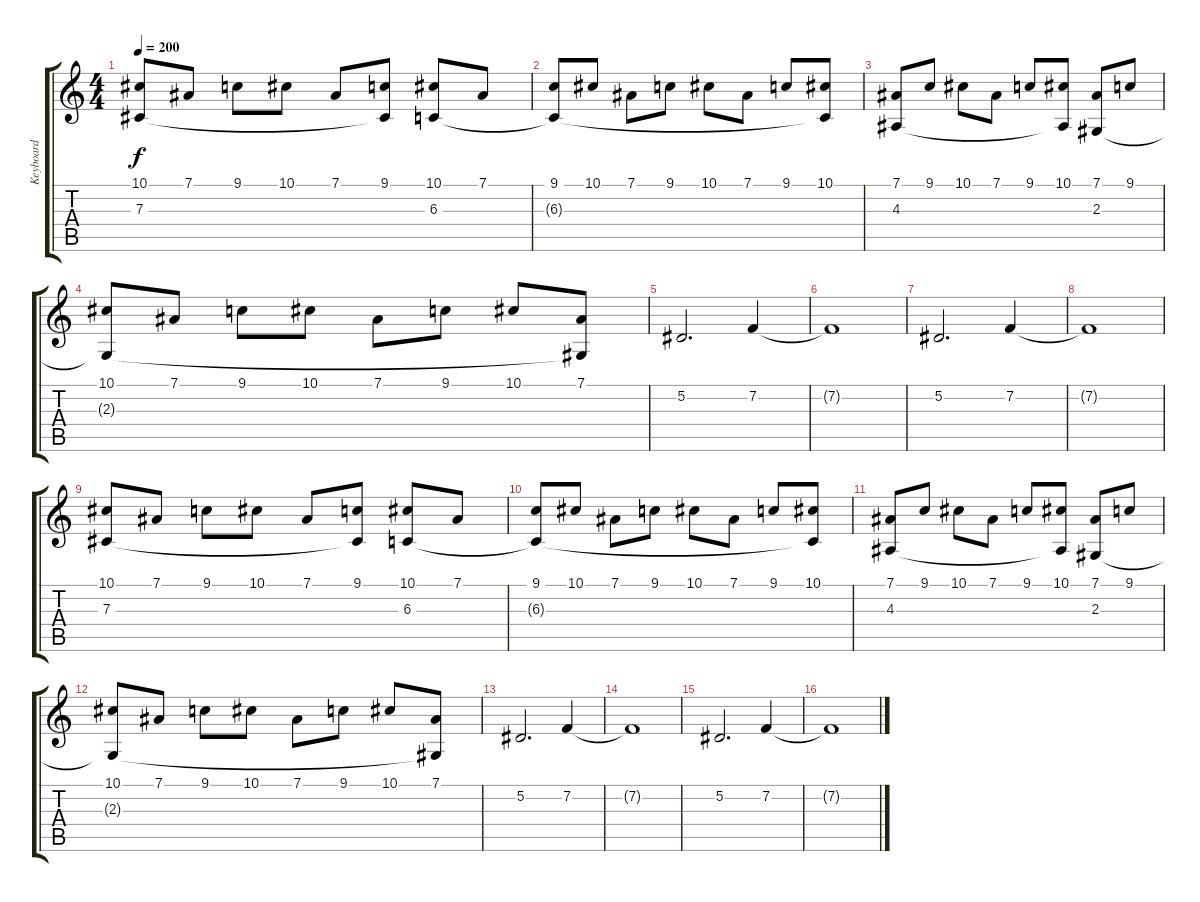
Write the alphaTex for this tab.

\track ("Keyboard" "Keyboard") {instrument stringensemble1}
\staff {score tabs}
\tuning (Eb4 Bb3 Gb3 Db3 Ab2 Eb2) {hide}
\ts (4 4)
\tempo 200
\clef g2
\ks c
(10.1 7.3).8{dy f instrument stringensemble1} 7.1.8 9.1.8 10.1.8 7.1.8 (9.1 7.3{t}).8 (10.1 6.3).8 7.1.8 |
(9.1 6.3{t}).8 10.1.8 7.1.8 9.1.8 10.1.8 7.1.8 9.1.8 (10.1 6.3{t}).8 |
(7.1 4.3).8 9.1.8 10.1.8 7.1.8 9.1.8 (10.1 4.3{t}).8 (7.1 2.3).8 9.1.8 |
(10.1 2.3{t}).8 7.1.8 9.1.8 10.1.8 7.1.8 9.1.8 10.1.8 (7.1 2.3{t}).8 |
5.2.2{d} 7.2.4 |
7.2{t}.1 |
5.2.2{d} 7.2.4 |
7.2{t}.1 |
(10.1 7.3).8 7.1.8 9.1.8 10.1.8 7.1.8 (9.1 7.3{t}).8 (10.1 6.3).8 7.1.8 |
(9.1 6.3{t}).8 10.1.8 7.1.8 9.1.8 10.1.8 7.1.8 9.1.8 (10.1 6.3{t}).8 |
(7.1 4.3).8 9.1.8 10.1.8 7.1.8 9.1.8 (10.1 4.3{t}).8 (7.1 2.3).8 9.1.8 |
(10.1 2.3{t}).8 7.1.8 9.1.8 10.1.8 7.1.8 9.1.8 10.1.8 (7.1 2.3{t}).8 |
5.2.2{d} 7.2.4 |
7.2{t}.1 |
5.2.2{d} 7.2.4 |
7.2{t}.1
